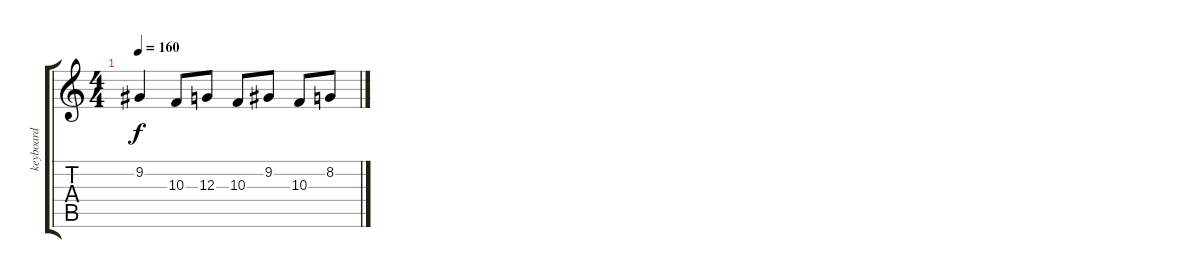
\track ("keyboard" "keyboard") {instrument electricgrandpiano}
\staff {score tabs}
\tuning (E4 B3 G3 D3 A2 E2) {hide}
\ts (4 4)
\tempo 160
\clef g2
\ks c
9.2.4{dy f} 10.3.8 12.3.8 10.3.8 9.2.8 10.3.8 8.2.8
